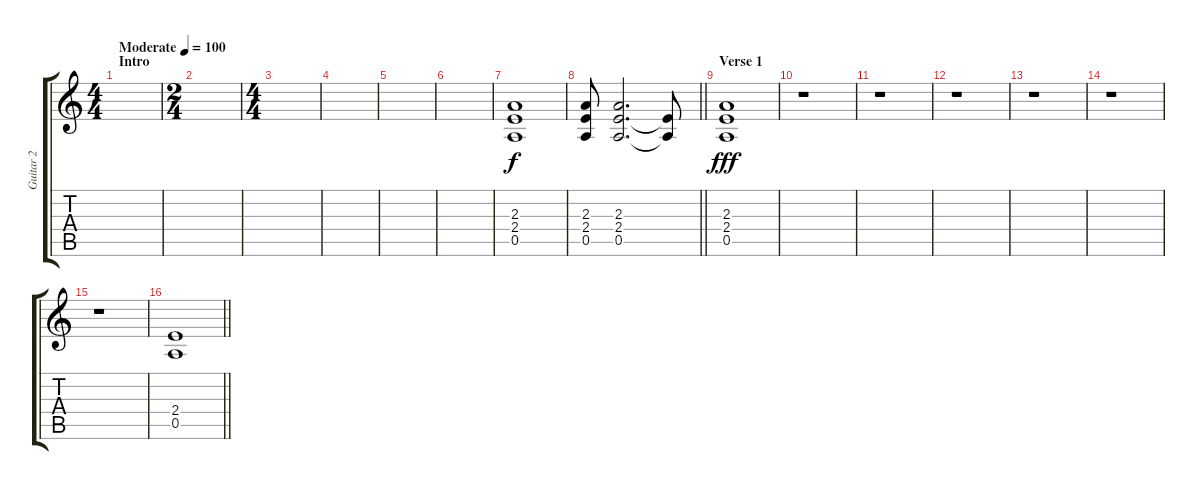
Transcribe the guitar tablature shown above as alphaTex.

\track ("Guitar 2" "Guitar 2") {instrument distortionguitar}
\staff {score tabs}
\tuning (E4 B3 G3 D3 A2 E2) {hide}
\ts (4 4)
\section ("" "Intro")
\tempo (100 "Moderate")
\clef g2
\ks c
|
\ts (2 4)
|
\ts (4 4)
|
|
|
|
(2.3 2.4 0.5).1 |
\barLineRight lightlight
(2.3 2.4 0.5).8 (2.3 2.4 0.5).2{d} (2.4{t} 0.5{t}).8{dy f} |
\section ("" "Verse 1")
(2.3 2.4 0.5).1{dy fff} |
r.1 |
r.1 |
r.1 |
r.1 |
r.1 |
r.1 |
\barLineRight lightlight
(2.4 0.5).1
